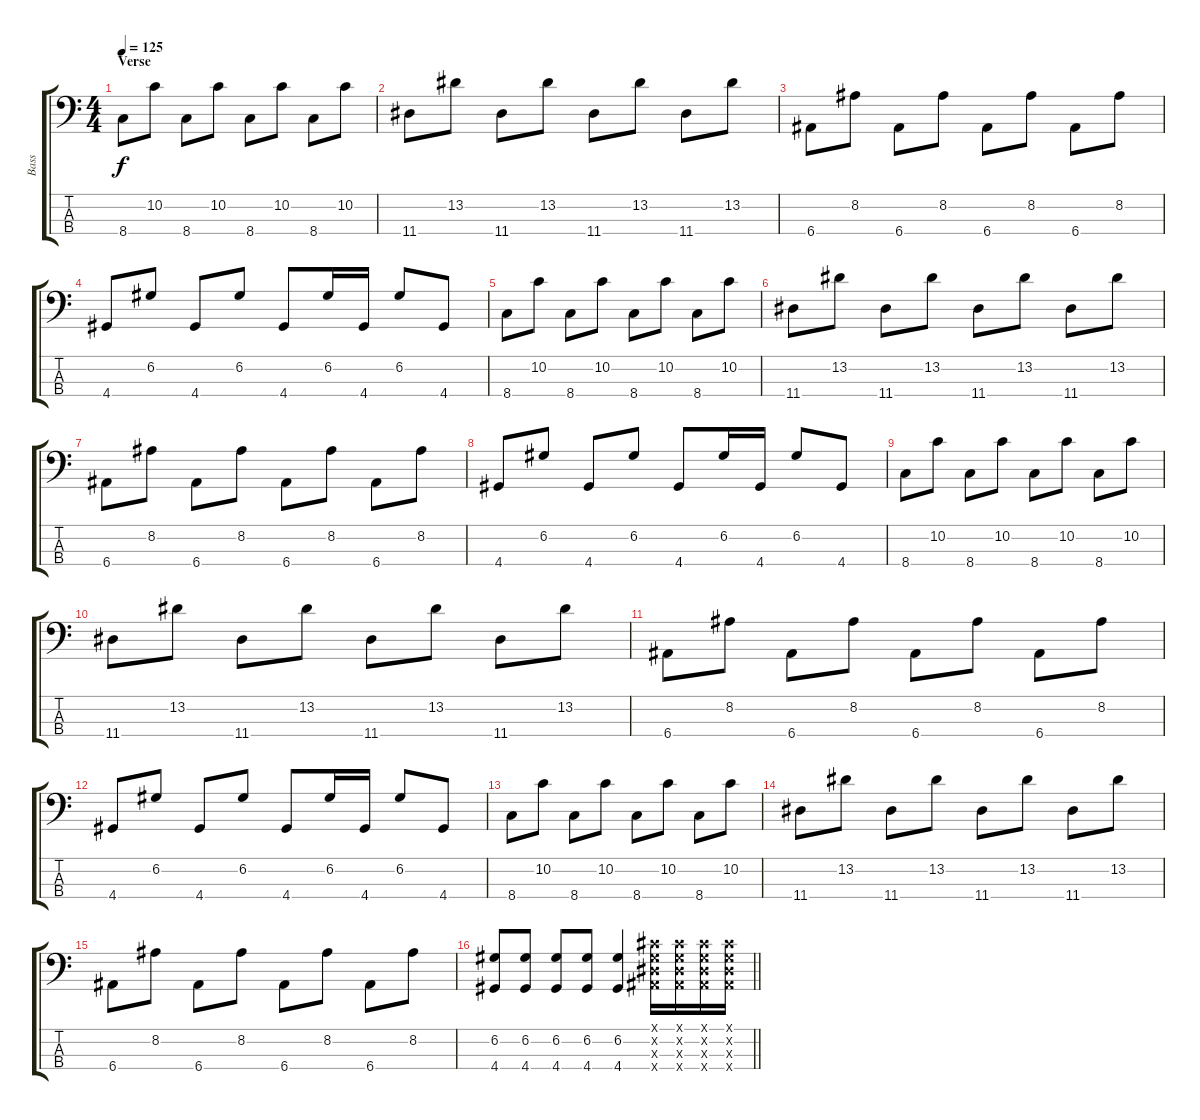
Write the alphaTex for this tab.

\track ("Bass" "Bass") {instrument electricbassfinger}
\staff {score tabs}
\tuning (G2 D2 A1 E1) {hide}
\ts (4 4)
\section ("" "Verse")
\tempo 125
\clef f4
\ks c
8.4.8{dy f} 10.2.8 8.4.8 10.2.8 8.4.8 10.2.8 8.4.8 10.2.8 |
11.4.8 13.2.8 11.4.8 13.2.8 11.4.8 13.2.8 11.4.8 13.2.8 |
6.4.8 8.2.8 6.4.8 8.2.8 6.4.8 8.2.8 6.4.8 8.2.8 |
4.4.8 6.2.8 4.4.8 6.2.8 4.4.8 6.2.16 4.4.16 6.2.8 4.4.8 |
8.4.8 10.2.8 8.4.8 10.2.8 8.4.8 10.2.8 8.4.8 10.2.8 |
11.4.8 13.2.8 11.4.8 13.2.8 11.4.8 13.2.8 11.4.8 13.2.8 |
6.4.8 8.2.8 6.4.8 8.2.8 6.4.8 8.2.8 6.4.8 8.2.8 |
4.4.8 6.2.8 4.4.8 6.2.8 4.4.8 6.2.16 4.4.16 6.2.8 4.4.8 |
8.4.8 10.2.8 8.4.8 10.2.8 8.4.8 10.2.8 8.4.8 10.2.8 |
11.4.8 13.2.8 11.4.8 13.2.8 11.4.8 13.2.8 11.4.8 13.2.8 |
6.4.8 8.2.8 6.4.8 8.2.8 6.4.8 8.2.8 6.4.8 8.2.8 |
4.4.8 6.2.8 4.4.8 6.2.8 4.4.8 6.2.16 4.4.16 6.2.8 4.4.8 |
8.4.8 10.2.8 8.4.8 10.2.8 8.4.8 10.2.8 8.4.8 10.2.8 |
11.4.8 13.2.8 11.4.8 13.2.8 11.4.8 13.2.8 11.4.8 13.2.8 |
6.4.8 8.2.8 6.4.8 8.2.8 6.4.8 8.2.8 6.4.8 8.2.8 |
\barLineRight lightlight
(6.2 4.4).8 (6.2 4.4).8 (6.2 4.4).8 (6.2 4.4).8 (6.2 4.4).4 (6.1{x} 6.2{x} 6.3{x} 6.4{x}).16 (6.1{x} 6.2{x} 6.3{x} 6.4{x}).16 (6.1{x} 6.2{x} 6.3{x} 6.4{x}).16 (6.1{x} 6.2{x} 6.3{x} 6.4{x}).16
